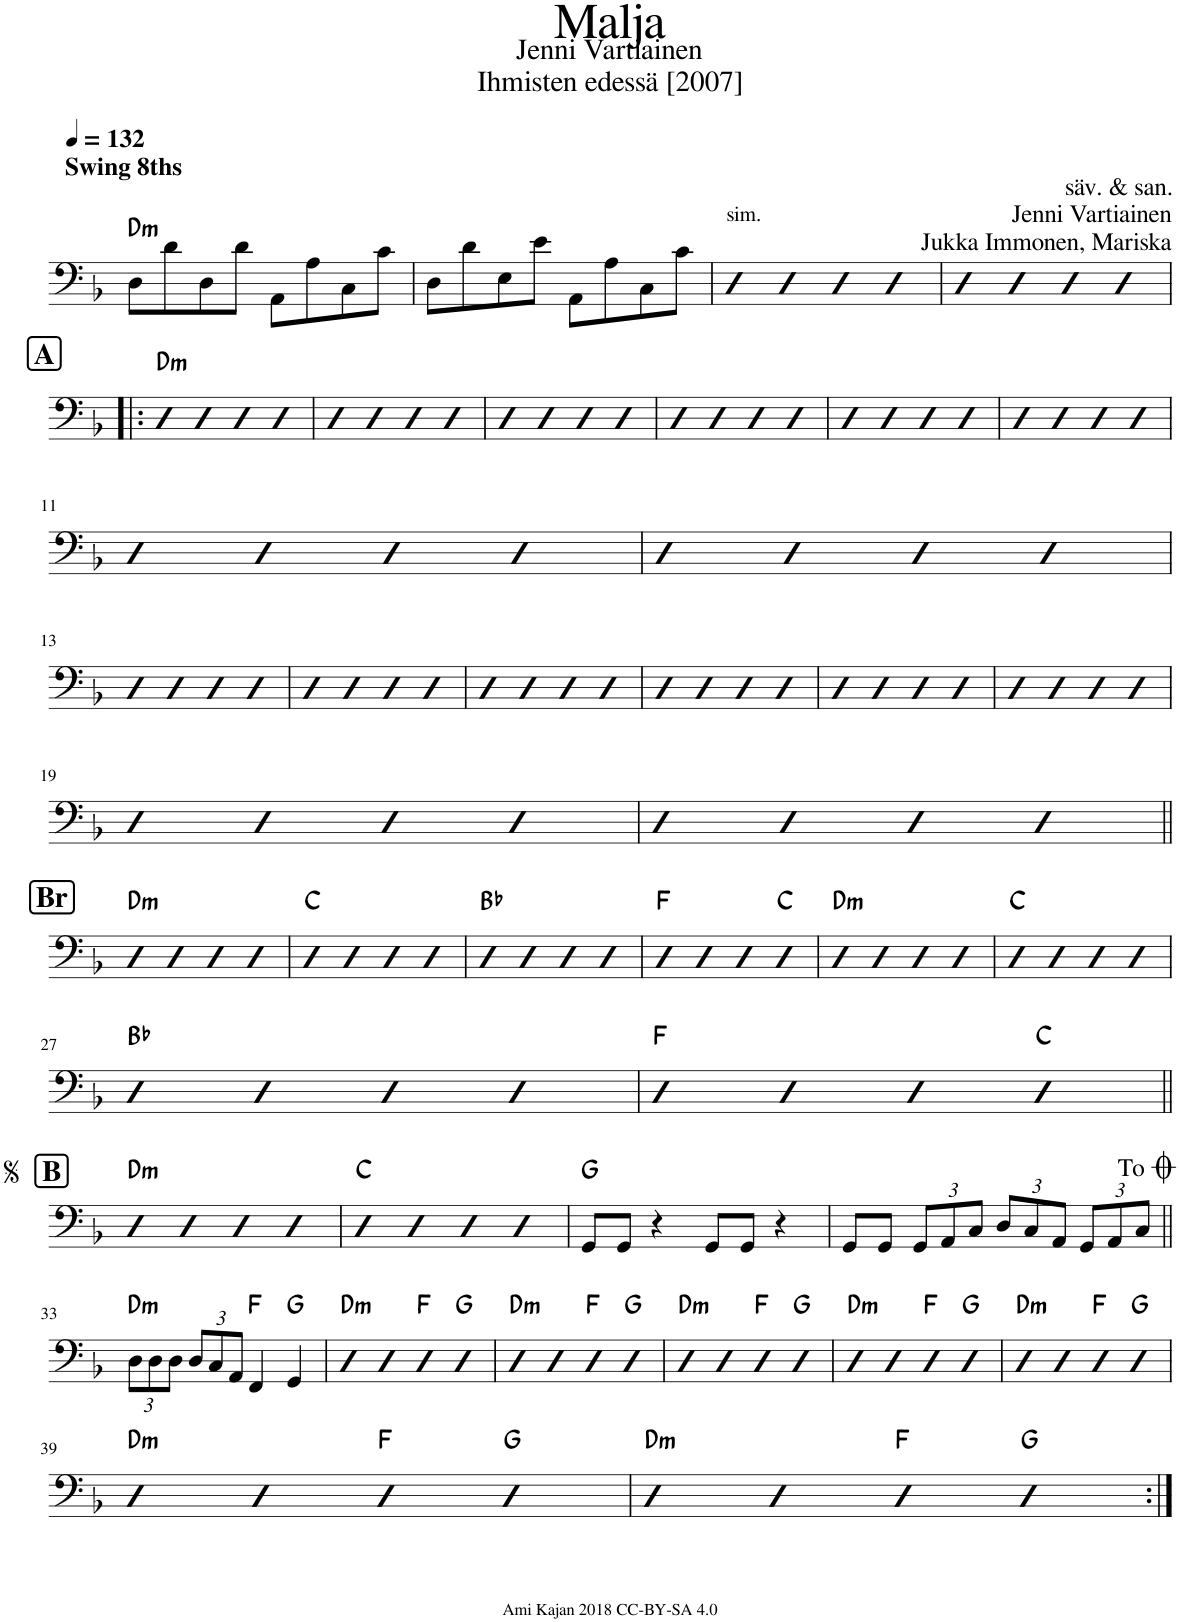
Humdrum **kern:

**kern	**harte
*part1	*part1
*staff1	*
*I"Akustinen basso	*
*I'Basso	*
*clefF4	*
*Trd7c12	*
*k[b-]	*
=1	=1
!LO:TX:a:t=Swing 8ths	!LO:H:kt=m
8D\L	D:min
8d\	.
8D\	.
8d\J	.
8AA\L	.
8A\	.
8C\	.
8c\J	.
=2	=2
8D\L	.
8d\	.
8E\	.
8e\J	.
8AA\L	.
8A\	.
8C\	.
8c\J	.
=3	=3
!LO:TX:a:t=sim.	!
4D	.
4D	.
4D	.
4D	.
=4	=4
4D	.
4D	.
4D	.
4D	.
!!LO:LB:g=z
!!LO:REH:place=s1:a:B:cj:fs=14:t=A
=5!|:	=5!|:
!	!LO:H:kt=m
4D	D:min
4D	.
4D	.
4D	.
=6	=6
4D	.
4D	.
4D	.
4D	.
=7	=7
4D	.
4D	.
4D	.
4D	.
=8	=8
4D	.
4D	.
4D	.
4D	.
=9	=9
4D	.
4D	.
4D	.
4D	.
=10	=10
4D	.
4D	.
4D	.
4D	.
!!LO:LB:g=z
=11	=11
4D	.
4D	.
4D	.
4D	.
=12	=12
4D	.
4D	.
4D	.
4D	.
!!LO:LB:g=z
=13	=13
4D	.
4D	.
4D	.
4D	.
=14	=14
4D	.
4D	.
4D	.
4D	.
=15	=15
4D	.
4D	.
4D	.
4D	.
=16	=16
4D	.
4D	.
4D	.
4D	.
=17	=17
4D	.
4D	.
4D	.
4D	.
=18	=18
4D	.
4D	.
4D	.
4D	.
!!LO:LB:g=z
=19	=19
4D	.
4D	.
4D	.
4D	.
=20	=20
4D	.
4D	.
4D	.
4D	.
!!LO:LB:g=z
!!LO:REH:place=s1:a:B:cj:fs=14:t=Br
=21||	=21||
!	!LO:H:kt=m
4D	D:min
4D	.
4D	.
4D	.
=22	=22
4D	C:maj
4D	.
4D	.
4D	.
=23	=23
4D	Bb:maj
4D	.
4D	.
4D	.
=24	=24
4D	F:maj
4D	.
4D	.
4D	C:maj
=25	=25
!	!LO:H:kt=m
4D	D:min
4D	.
4D	.
4D	.
=26	=26
4D	C:maj
4D	.
4D	.
4D	.
!!LO:LB:g=z
=27	=27
4D	Bb:maj
4D	.
4D	.
4D	.
=28	=28
4D	F:maj
4D	.
4D	.
4D	C:maj
!!LO:LB:g=z
!!LO:REH:place=s1:a:B:cj:fs=14:t=B
=29||	=29||
!	!LO:H:kt=m
4D	D:min
4D	.
4D	.
4D	.
=30	=30
4D	C:maj
4D	.
4D	.
4D	.
=31	=31
8GG/L	G:maj
8GG/J	.
4r	.
8GG/L	.
8GG/J	.
4r	.
=32	=32
8GG/L	.
8GG/J	.
*Xbrackettup	*
12GG/L	.
12AA/	.
12C/J	.
12D/L	.
12C/	.
12AA/J	.
12GG/L	.
12AA/	.
12C/J	.
!LO:TX:a:t=To <font size="21"/>	!
!!LO:LB:g=z
=33||	=33||
!	!LO:H:kt=m
12D\L	D:min
12D\	.
12D\J	.
12D/L	.
12C/	.
12AA/J	.
4FF/	F:maj
4GG/	G:maj
=34	=34
!	!LO:H:kt=m
4D	D:min
4D	.
4D	F:maj
4D	G:maj
=35	=35
!	!LO:H:kt=m
4D	D:min
4D	.
4D	F:maj
4D	G:maj
=36	=36
!	!LO:H:kt=m
4D	D:min
4D	.
4D	F:maj
4D	G:maj
=37	=37
!	!LO:H:kt=m
4D	D:min
4D	.
4D	F:maj
4D	G:maj
=38	=38
!	!LO:H:kt=m
4D	D:min
4D	.
4D	F:maj
4D	G:maj
!!LO:LB:g=z
=39	=39
!	!LO:H:kt=m
4D	D:min
4D	.
4D	F:maj
4D	G:maj
=40	=40
!	!LO:H:kt=m
4D	D:min
4D	.
4D	F:maj
4D	G:maj
=:|!	=:|!
*-	*-
